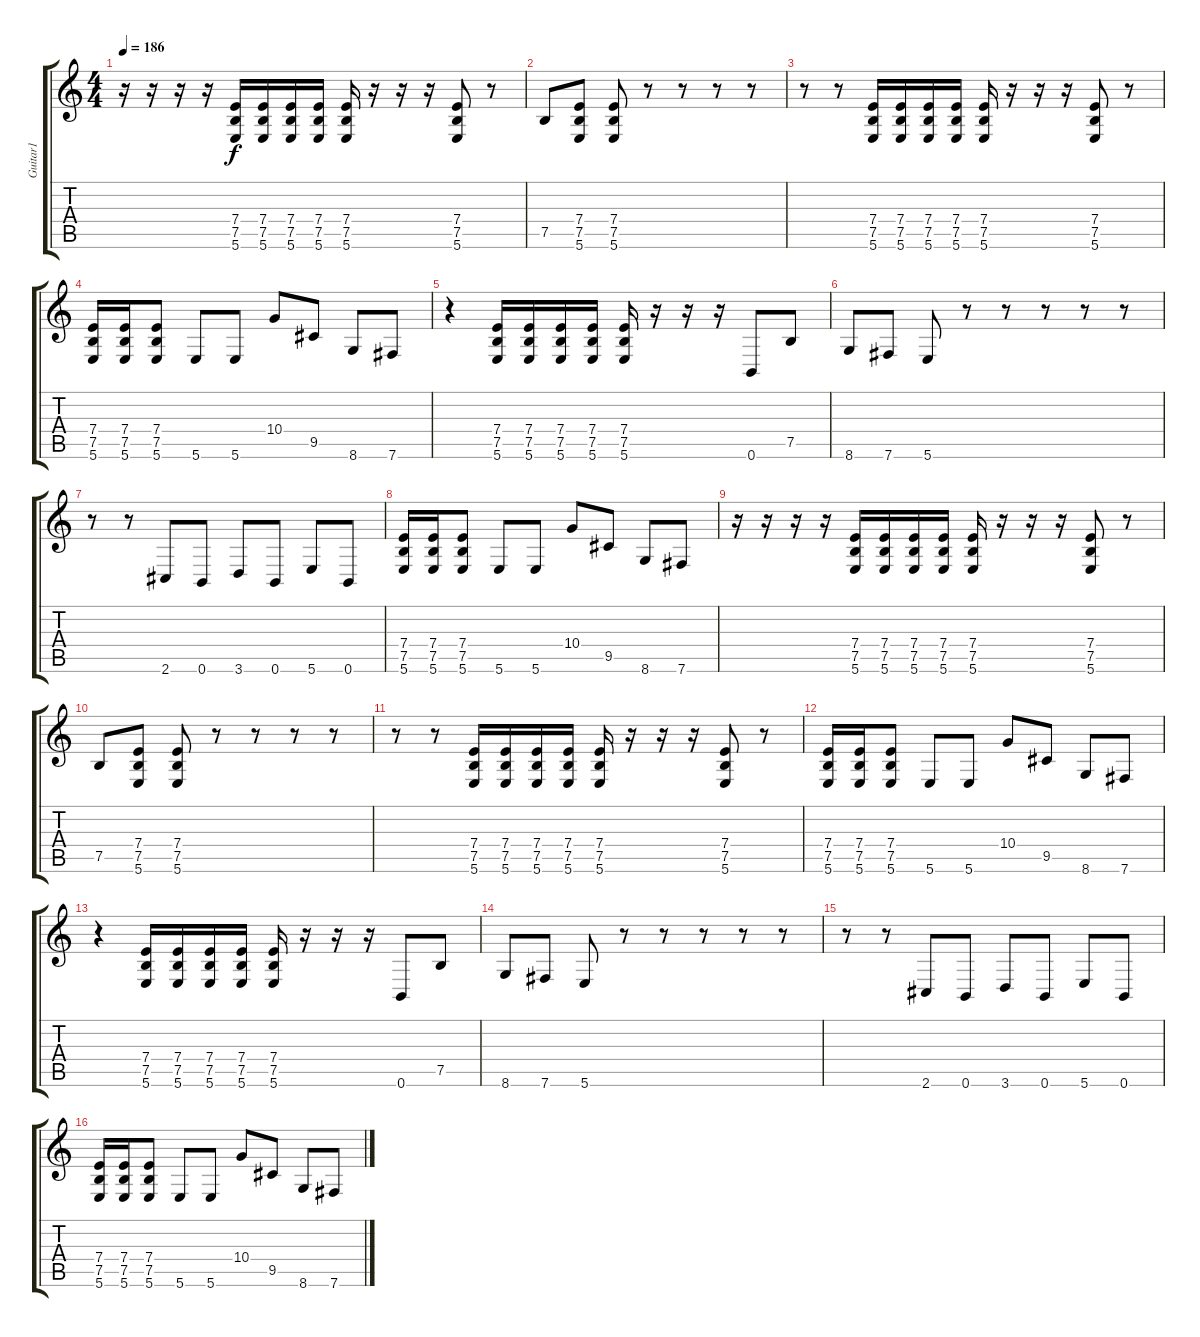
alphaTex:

\track ("Guitar1" "Guitar1") {instrument distortionguitar}
\staff {score tabs}
\tuning (B3 Gb3 D3 A2 E2 B1) {hide}
\ts (4 4)
\tempo 186
\clef g2
\ks c
r.16{dy f} r.16 r.16 r.16 (7.4 7.5 5.6).16 (7.4 7.5 5.6).16 (7.4 7.5 5.6).16 (7.4 7.5 5.6).16 (7.4 7.5 5.6).16 r.16 r.16 r.16 (7.4 7.5 5.6).8 r.8 |
7.5.8 (7.4 7.5 5.6).8 (7.4 7.5 5.6).8 r.8 r.8 r.8 r.8 |
r.8 r.8 (7.4 7.5 5.6).16 (7.4 7.5 5.6).16 (7.4 7.5 5.6).16 (7.4 7.5 5.6).16 (7.4 7.5 5.6).16 r.16 r.16 r.16 (7.4 7.5 5.6).8 r.8 |
(7.4 7.5 5.6).16 (7.4 7.5 5.6).16 (7.4 7.5 5.6).8 5.6.8 5.6.8 10.4.8 9.5.8 8.6.8 7.6.8 |
r.4 (7.4 7.5 5.6).16 (7.4 7.5 5.6).16 (7.4 7.5 5.6).16 (7.4 7.5 5.6).16 (7.4 7.5 5.6).16 r.16 r.16 r.16 0.6.8 7.5.8 |
8.6.8 7.6.8 5.6.8 r.8 r.8 r.8 r.8 r.8 |
r.8 r.8 2.6.8 0.6.8 3.6.8 0.6.8 5.6.8 0.6.8 |
(7.4 7.5 5.6).16 (7.4 7.5 5.6).16 (7.4 7.5 5.6).8 5.6.8 5.6.8 10.4.8 9.5.8 8.6.8 7.6.8 |
r.16 r.16 r.16 r.16 (7.4 7.5 5.6).16 (7.4 7.5 5.6).16 (7.4 7.5 5.6).16 (7.4 7.5 5.6).16 (7.4 7.5 5.6).16 r.16 r.16 r.16 (7.4 7.5 5.6).8 r.8 |
7.5.8 (7.4 7.5 5.6).8 (7.4 7.5 5.6).8 r.8 r.8 r.8 r.8 |
r.8 r.8 (7.4 7.5 5.6).16 (7.4 7.5 5.6).16 (7.4 7.5 5.6).16 (7.4 7.5 5.6).16 (7.4 7.5 5.6).16 r.16 r.16 r.16 (7.4 7.5 5.6).8 r.8 |
(7.4 7.5 5.6).16 (7.4 7.5 5.6).16 (7.4 7.5 5.6).8 5.6.8 5.6.8 10.4.8 9.5.8 8.6.8 7.6.8 |
r.4 (7.4 7.5 5.6).16 (7.4 7.5 5.6).16 (7.4 7.5 5.6).16 (7.4 7.5 5.6).16 (7.4 7.5 5.6).16 r.16 r.16 r.16 0.6.8 7.5.8 |
8.6.8 7.6.8 5.6.8 r.8 r.8 r.8 r.8 r.8 |
r.8 r.8 2.6.8 0.6.8 3.6.8 0.6.8 5.6.8 0.6.8 |
(7.4 7.5 5.6).16 (7.4 7.5 5.6).16 (7.4 7.5 5.6).8 5.6.8 5.6.8 10.4.8 9.5.8 8.6.8 7.6.8
